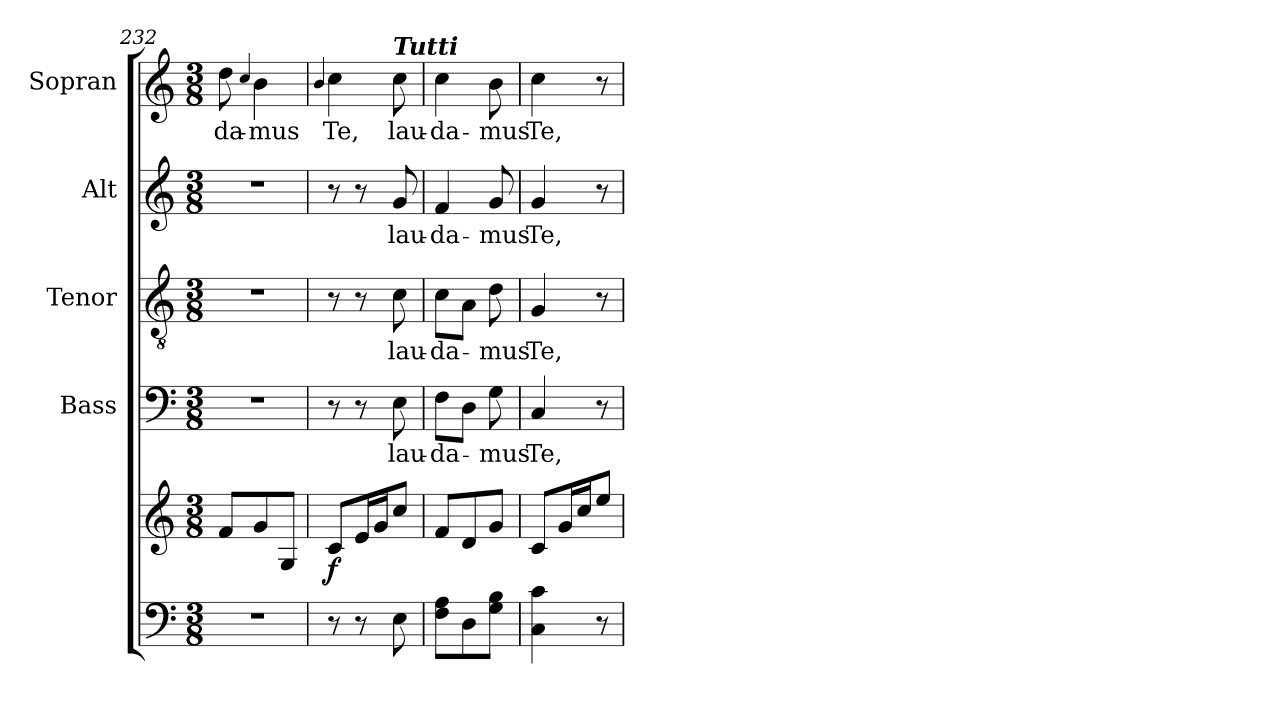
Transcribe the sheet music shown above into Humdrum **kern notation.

**kern	**kern	**dynam	**kern	**text	**kern	**text	**kern	**text	**kern	**text
*part5	*part5	*part5	*part4	*part4	*part3	*part3	*part2	*part2	*part1	*part1
*staff6	*staff5	*staff5/6	*staff4	*staff4	*staff3	*staff3	*staff2	*staff2	*staff1	*staff1
*	*	*	*I"Bass	*	*I"Tenor	*	*I"Alt	*	*I"Sopran	*
*	*	*	*I'B.	*	*I'T.	*	*I'A.	*	*I'S.	*
*clefF4	*clefG2	*	*clefF4	*	*clefGv2	*	*clefG2	*	*clefG2	*
*k[]	*k[]	*	*k[]	*	*k[]	*	*k[]	*	*k[]	*
*C:	*C:	*	*C:	*	*C:	*	*C:	*	*C:	*
*M3/8	*M3/8	*	*M3/8	*	*M3/8	*	*M3/8	*	*M3/8	*
=232	=232	=232	=232	=232	=232	=232	=232	=232	=232	=232
!	!	!	!	!	!	!	!	!	!	!LO:LY:b
4.r	8f/L	.	4.r	.	4.r	.	4.r	.	8dd\	-da-
.	.	.	.	.	.	.	.	.	4qqcc/	.
!	!	!	!	!	!	!	!	!	!	!LO:LY:b
.	8g/	.	.	.	.	.	.	.	4b\	-mus
.	8G/J	.	.	.	.	.	.	.	.	.
!!LO:PB:g=z
=233	=233	=233	=233	=233	=233	=233	=233	=233	=233	=233
.	.	.	.	.	.	.	.	.	4qqb/	.
!	!	!LO:DY:b	!	!	!	!	!	!	!	!LO:LY:b
8r	8c/L	f	8r	.	8r	.	8r	.	4cc\	Te,
8r	16e/L	.	8r	.	8r	.	8r	.	.	.
.	16g/J	.	.	.	.	.	.	.	.	.
!	!	!	!	!	!	!	!	!	!LO:TX:a:Bi:t=Tutti	!
!	!	!	!	!LO:LY:b	!	!LO:LY:b	!	!LO:LY:b	!	!LO:LY:b
8E\	8cc/J	.	8E\	lau-	8c\	lau-	8g/	lau-	8cc\	lau-
=234	=234	=234	=234	=234	=234	=234	=234	=234	=234	=234
!	!	!	!	!LO:LY:b	!	!LO:LY:b	!	!LO:LY:b	!	!LO:LY:b
8F\ 8A\L	8f/L	.	8F\L	-da-	8c\L	-da-	4f/	-da-	4cc\	-da-
8D\	8d/	.	8D\J	.	8A\J	.	.	.	.	.
!	!	!	!	!LO:LY:b	!	!LO:LY:b	!	!LO:LY:b	!	!LO:LY:b
8G\ 8B\J	8g/J	.	8G\	-mus	8d\	-mus	8g/	-mus	8b\	-mus
=235	=235	=235	=235	=235	=235	=235	=235	=235	=235	=235
!	!	!	!	!LO:LY:b	!	!LO:LY:b	!	!LO:LY:b	!	!LO:LY:b
4C\ 4c\	8c/L	.	4C/	Te,	4G/	Te,	4g/	Te,	4cc\	Te,
.	16g/L	.	.	.	.	.	.	.	.	.
.	16cc/J	.	.	.	.	.	.	.	.	.
8r	8ee/J	.	8r	.	8r	.	8r	.	8r	.
=	=	=	=	=	=	=	=	=	=	=
*-	*-	*-	*-	*-	*-	*-	*-	*-	*-	*-
